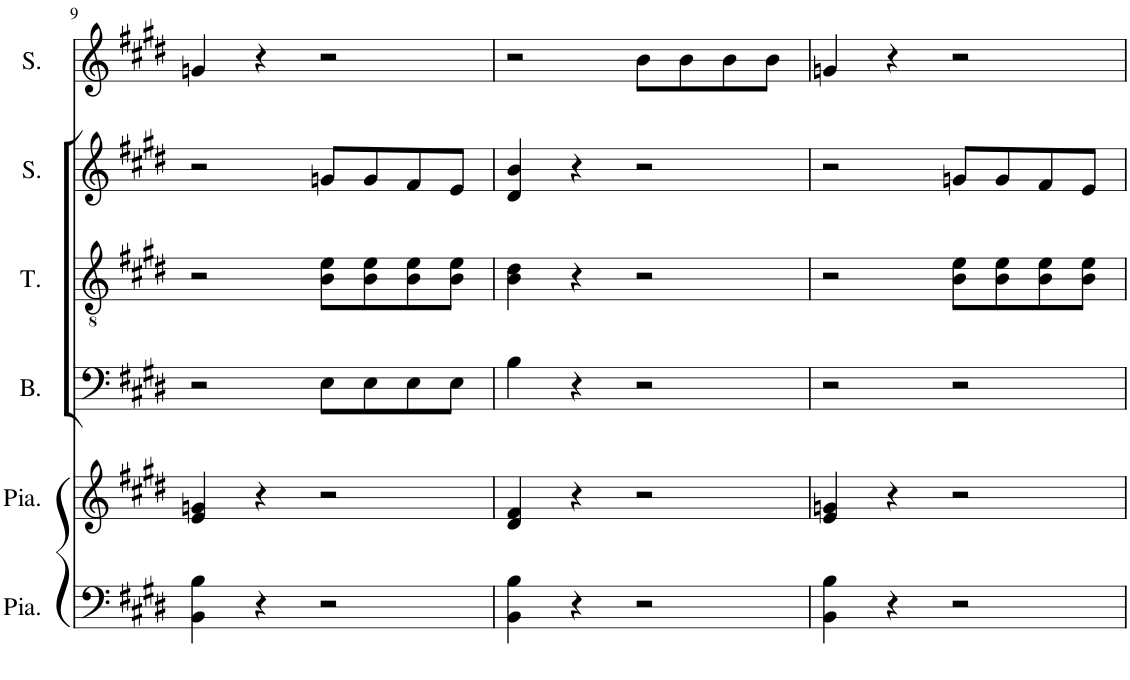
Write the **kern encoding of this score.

**kern	**kern	**kern	**kern	**kern	**kern
*part6	*part5	*part4	*part3	*part2	*part1
*staff6	*staff5	*staff4	*staff3	*staff2	*staff1
*I"Piano	*I"Piano	*I"Bass	*I"Ténor	*I"Soprano	*I"Soprano
*I'Pia.	*I'Pia.	*I'B.	*I'T.	*I'S.	*I'S.
!!LO:PB:g=z
*clefF4	*clefG2	*clefF4	*clefGv2	*clefG2	*clefG2
*k[f#c#g#d#]	*k[f#c#g#d#]	*k[f#c#g#d#]	*k[f#c#g#d#]	*k[f#c#g#d#]	*k[f#c#g#d#]
*M2/2	*M2/2	*M2/2	*M2/2	*M2/2	*M2/2
*met(c|)	*met(c|)	*met(c|)	*met(c|)	*met(c|)	*met(c|)
=9	=9	=9	=9	=9	=9
4BB\ 4B\	4e/ 4gn/	2r	2r	2r	4gn/
4r	4r	.	.	.	4r
2r	2r	8E\L	8B\ 8e\L	8gn/L	2r
.	.	8E\	8B\ 8e\	8g/	.
.	.	8E\	8B\ 8e\	8f#/	.
.	.	8E\J	8B\ 8e\J	8e/J	.
=10	=10	=10	=10	=10	=10
4BB\ 4B\	4d#/ 4f#/	4B\	4B\ 4d#\	4d#/ 4b/	2r
4r	4r	4r	4r	4r	.
2r	2r	2r	2r	2r	8b\L
.	.	.	.	.	8b\
.	.	.	.	.	8b\
.	.	.	.	.	8b\J
=11	=11	=11	=11	=11	=11
4BB\ 4B\	4e/ 4gn/	2r	2r	2r	4gn/
4r	4r	.	.	.	4r
2r	2r	2r	8B\ 8e\L	8gn/L	2r
.	.	.	8B\ 8e\	8g/	.
.	.	.	8B\ 8e\	8f#/	.
.	.	.	8B\ 8e\J	8e/J	.
=	=	=	=	=	=
*-	*-	*-	*-	*-	*-
